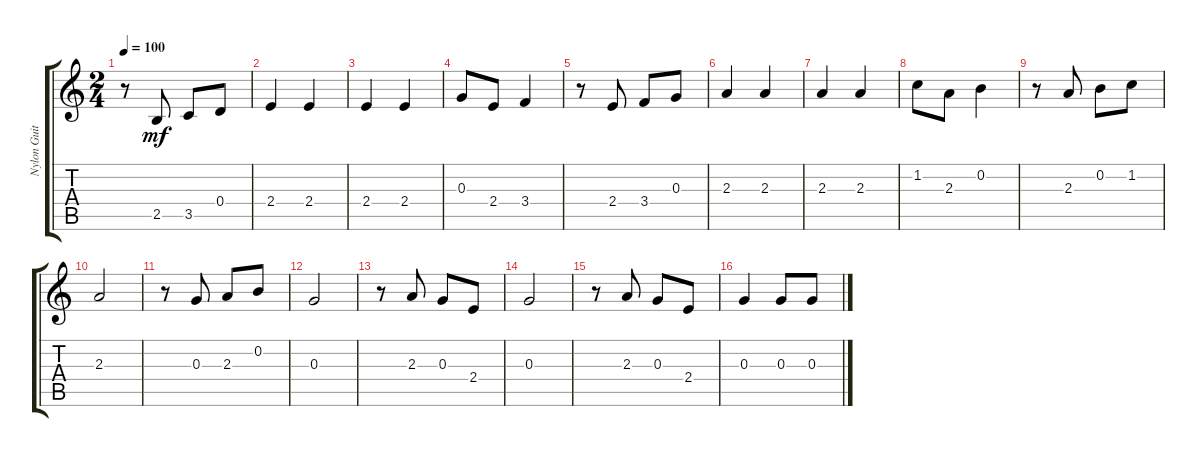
\track ("Nylon Guitar" "Nylon Guit") {instrument acousticguitarnylon}
\staff {score tabs}
\tuning (E4 B3 G3 D3 A2 E2) {hide}
\ts (2 4)
\tempo 100
\clef g2
\ks c
r.8{dy mf instrument acousticguitarnylon} 2.5.8 3.5.8 0.4.8 |
2.4.4 2.4.4 |
2.4.4 2.4.4 |
0.3.8 2.4.8 3.4.4 |
r.8 2.4.8 3.4.8 0.3.8 |
2.3.4 2.3.4 |
2.3.4 2.3.4 |
1.2.8 2.3.8 0.2.4 |
r.8 2.3.8 0.2.8 1.2.8 |
2.3.2 |
r.8 0.3.8 2.3.8 0.2.8 |
0.3.2 |
r.8 2.3.8 0.3.8 2.4.8 |
0.3.2 |
r.8 2.3.8 0.3.8 2.4.8 |
0.3.4 0.3.8 0.3.8
